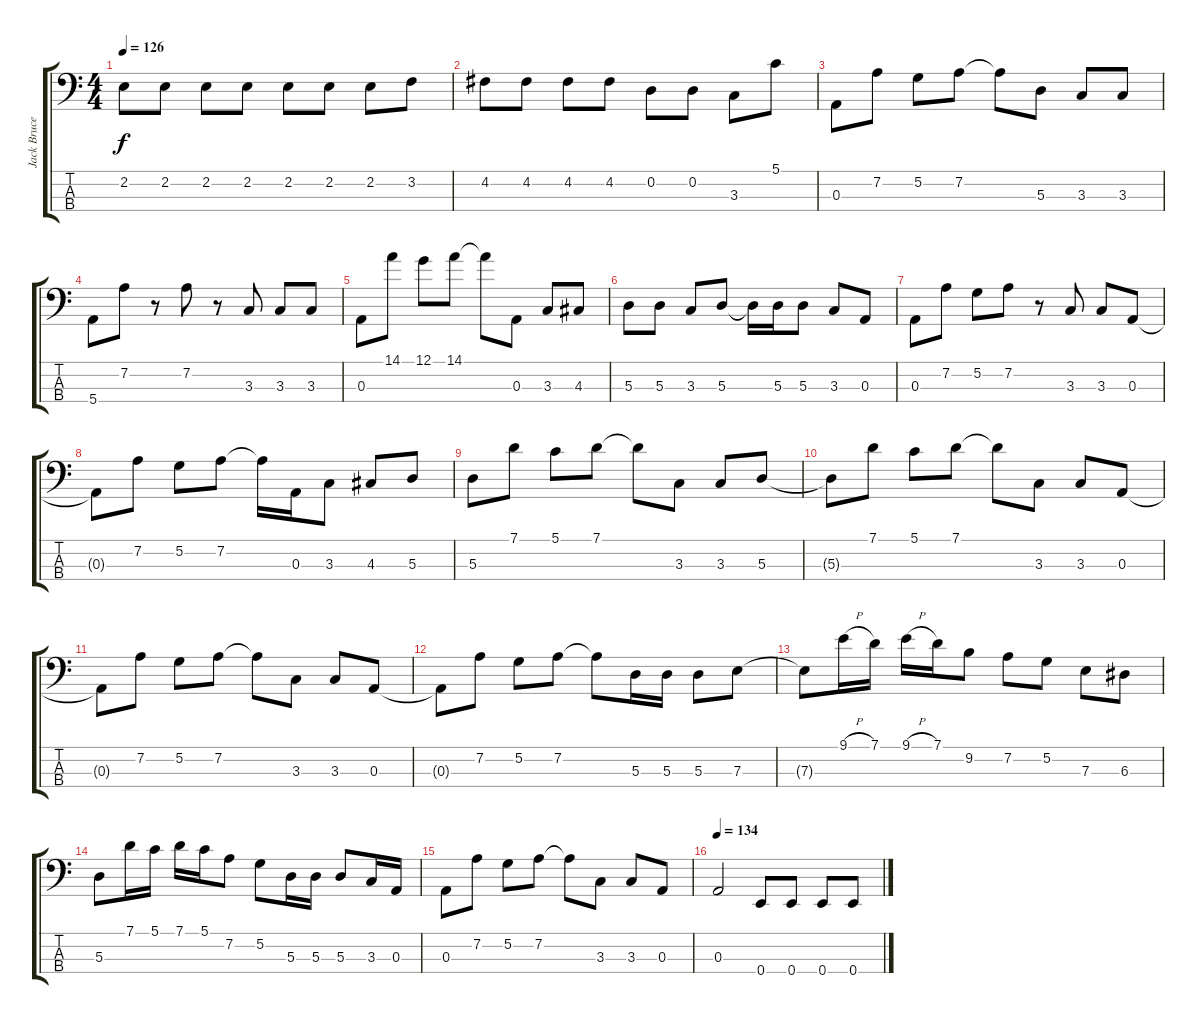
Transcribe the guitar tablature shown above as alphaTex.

\track ("Jack Bruce" "Jack Bruce") {instrument electricbassfinger}
\staff {score tabs}
\tuning (G2 D2 A1 E1) {hide}
\ts (4 4)
\tempo 126
\clef f4
\ks c
2.2.8{dy f} 2.2.8 2.2.8 2.2.8 2.2.8 2.2.8 2.2.8 3.2.8 |
4.2.8 4.2.8 4.2.8 4.2.8 0.2.8 0.2.8 3.3.8 5.1.8 |
0.3.8 7.2.8 5.2.8 7.2.8 7.2{t}.8 5.3.8 3.3.8 3.3.8 |
5.4.8 7.2.8 r.8 7.2.8 r.8 3.3.8 3.3.8 3.3.8 |
0.3.8 14.1.8 12.1.8 14.1.8 14.1{t}.8 0.3.8 3.3.8 4.3.8 |
5.3.8 5.3.8 3.3.8 5.3.8 5.3{t}.16 5.3.16 5.3.8 3.3.8 0.3.8 |
0.3.8 7.2.8 5.2.8 7.2.8 r.8 3.3.8 3.3.8 0.3.8 |
0.3{t}.8 7.2.8 5.2.8 7.2.8 7.2{t}.16 0.3.16 3.3.8 4.3.8 5.3.8 |
5.3.8 7.1.8 5.1.8 7.1.8 7.1{t}.8 3.3.8 3.3.8 5.3.8 |
5.3{t}.8 7.1.8 5.1.8 7.1.8 7.1{t}.8 3.3.8 3.3.8 0.3.8 |
0.3{t}.8 7.2.8 5.2.8 7.2.8 7.2{t}.8 3.3.8 3.3.8 0.3.8 |
0.3{t}.8 7.2.8 5.2.8 7.2.8 7.2{t}.8 5.3.16 5.3.16 5.3.8 7.3.8 |
7.3{t}.8 9.1{h}.16 7.1.16 9.1{h}.16 7.1.16 9.2.8 7.2.8 5.2.8 7.3.8 6.3.8 |
5.3.8 7.1.16 5.1.16 7.1.16 5.1.16 7.2.8 5.2.8 5.3.16 5.3.16 5.3.8 3.3.16 0.3.16 |
0.3.8 7.2.8 5.2.8 7.2.8 7.2{t}.8 3.3.8 3.3.8 0.3.8 |
\tempo 134
0.3.2 0.4.8 0.4.8 0.4.8 0.4.8
